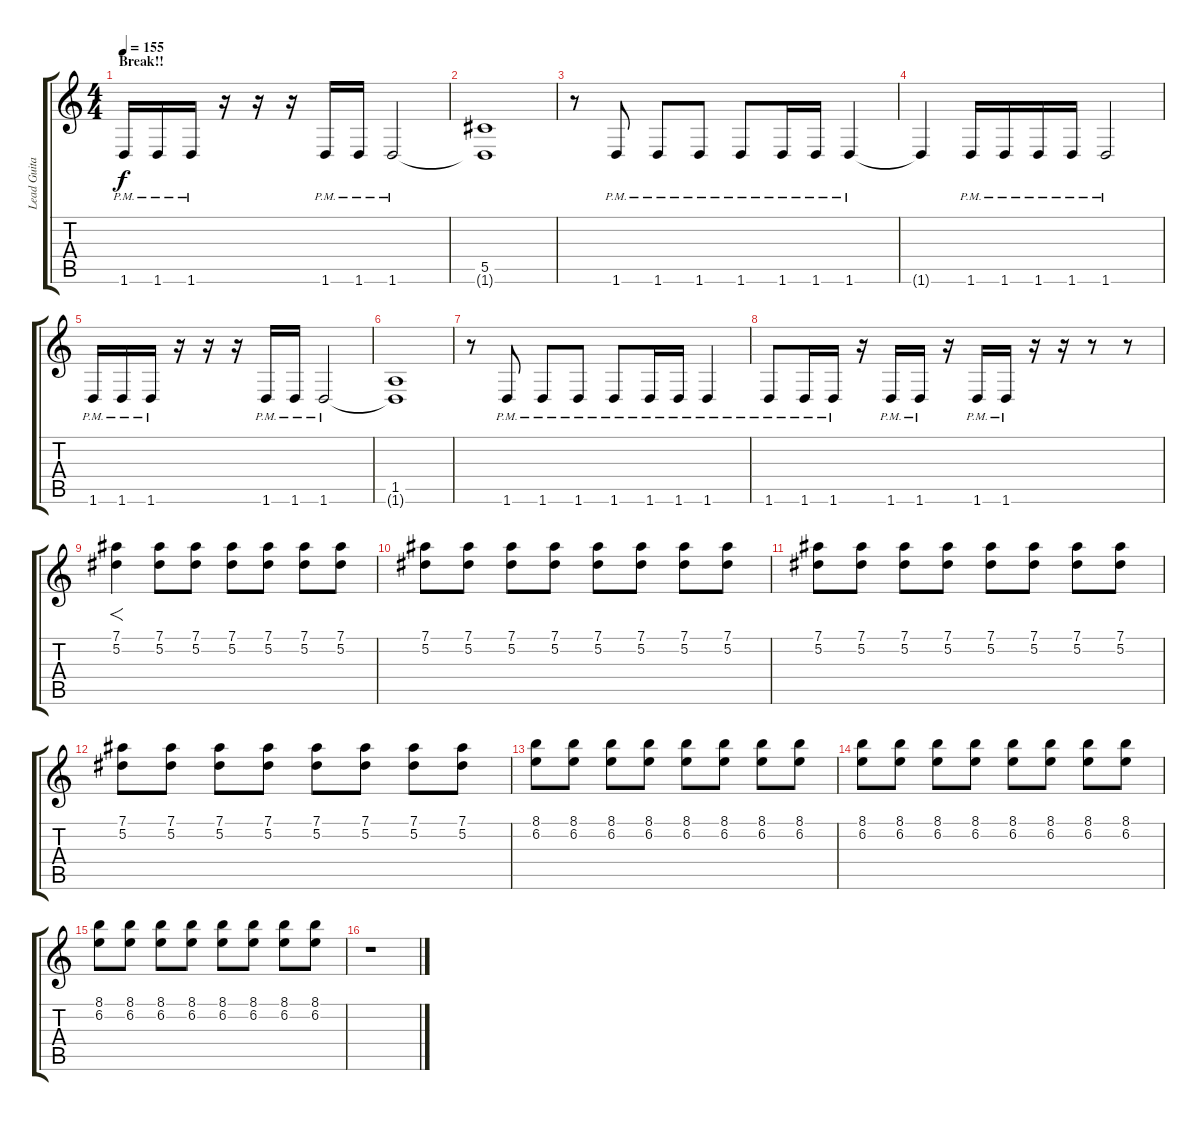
\track ("Lead Guitar" "Lead Guita") {instrument distortionguitar}
\staff {score tabs}
\tuning (Eb4 Bb3 Gb3 Db3 Ab2 Db2) {hide}
\ts (4 4)
\section ("" "Break!!")
\tempo 155
\clef g2
\ks c
1.6{pm}.16{dy f} 1.6{pm}.16 1.6{pm}.16 r.16 r.16 r.16 1.6{pm}.16 1.6{pm}.16 1.6{pm}.2 |
(5.5{t} 1.6{t}).1 |
r.8 1.6{pm}.8 1.6{pm}.8 1.6{pm}.8 1.6{pm}.8 1.6{pm}.16 1.6{pm}.16 1.6{pm}.4 |
1.6{t}.4 1.6{pm}.16 1.6{pm}.16 1.6{pm}.16 1.6{pm}.16 1.6{pm}.2 |
1.6{pm}.16 1.6{pm}.16 1.6{pm}.16 r.16 r.16 r.16 1.6{pm}.16 1.6{pm}.16 1.6{pm}.2 |
(1.5 1.6{t}).1 |
r.8 1.6{pm}.8 1.6{pm}.8 1.6{pm}.8 1.6{pm}.8 1.6{pm}.16 1.6{pm}.16 1.6{pm}.4 |
1.6{pm}.8 1.6{pm}.16 1.6{pm}.16 r.16 1.6{pm}.16 1.6{pm}.16 r.16 1.6{pm}.16 1.6{pm}.16 r.16 r.16 r.8 r.8 |
(7.1 5.2).4{f} (7.1 5.2).8 (7.1 5.2).8 (7.1 5.2).8 (7.1 5.2).8 (7.1 5.2).8 (7.1 5.2).8 |
(7.1 5.2).8 (7.1 5.2).8 (7.1 5.2).8 (7.1 5.2).8 (7.1 5.2).8 (7.1 5.2).8 (7.1 5.2).8 (7.1 5.2).8 |
(7.1 5.2).8 (7.1 5.2).8 (7.1 5.2).8 (7.1 5.2).8 (7.1 5.2).8 (7.1 5.2).8 (7.1 5.2).8 (7.1 5.2).8 |
(7.1 5.2).8 (7.1 5.2).8 (7.1 5.2).8 (7.1 5.2).8 (7.1 5.2).8 (7.1 5.2).8 (7.1 5.2).8 (7.1 5.2).8 |
(8.1 6.2).8 (8.1 6.2).8 (8.1 6.2).8 (8.1 6.2).8 (8.1 6.2).8 (8.1 6.2).8 (8.1 6.2).8 (8.1 6.2).8 |
(8.1 6.2).8 (8.1 6.2).8 (8.1 6.2).8 (8.1 6.2).8 (8.1 6.2).8 (8.1 6.2).8 (8.1 6.2).8 (8.1 6.2).8 |
(8.1 6.2).8 (8.1 6.2).8 (8.1 6.2).8 (8.1 6.2).8 (8.1 6.2).8 (8.1 6.2).8 (8.1 6.2).8 (8.1 6.2).8 |
r.1
